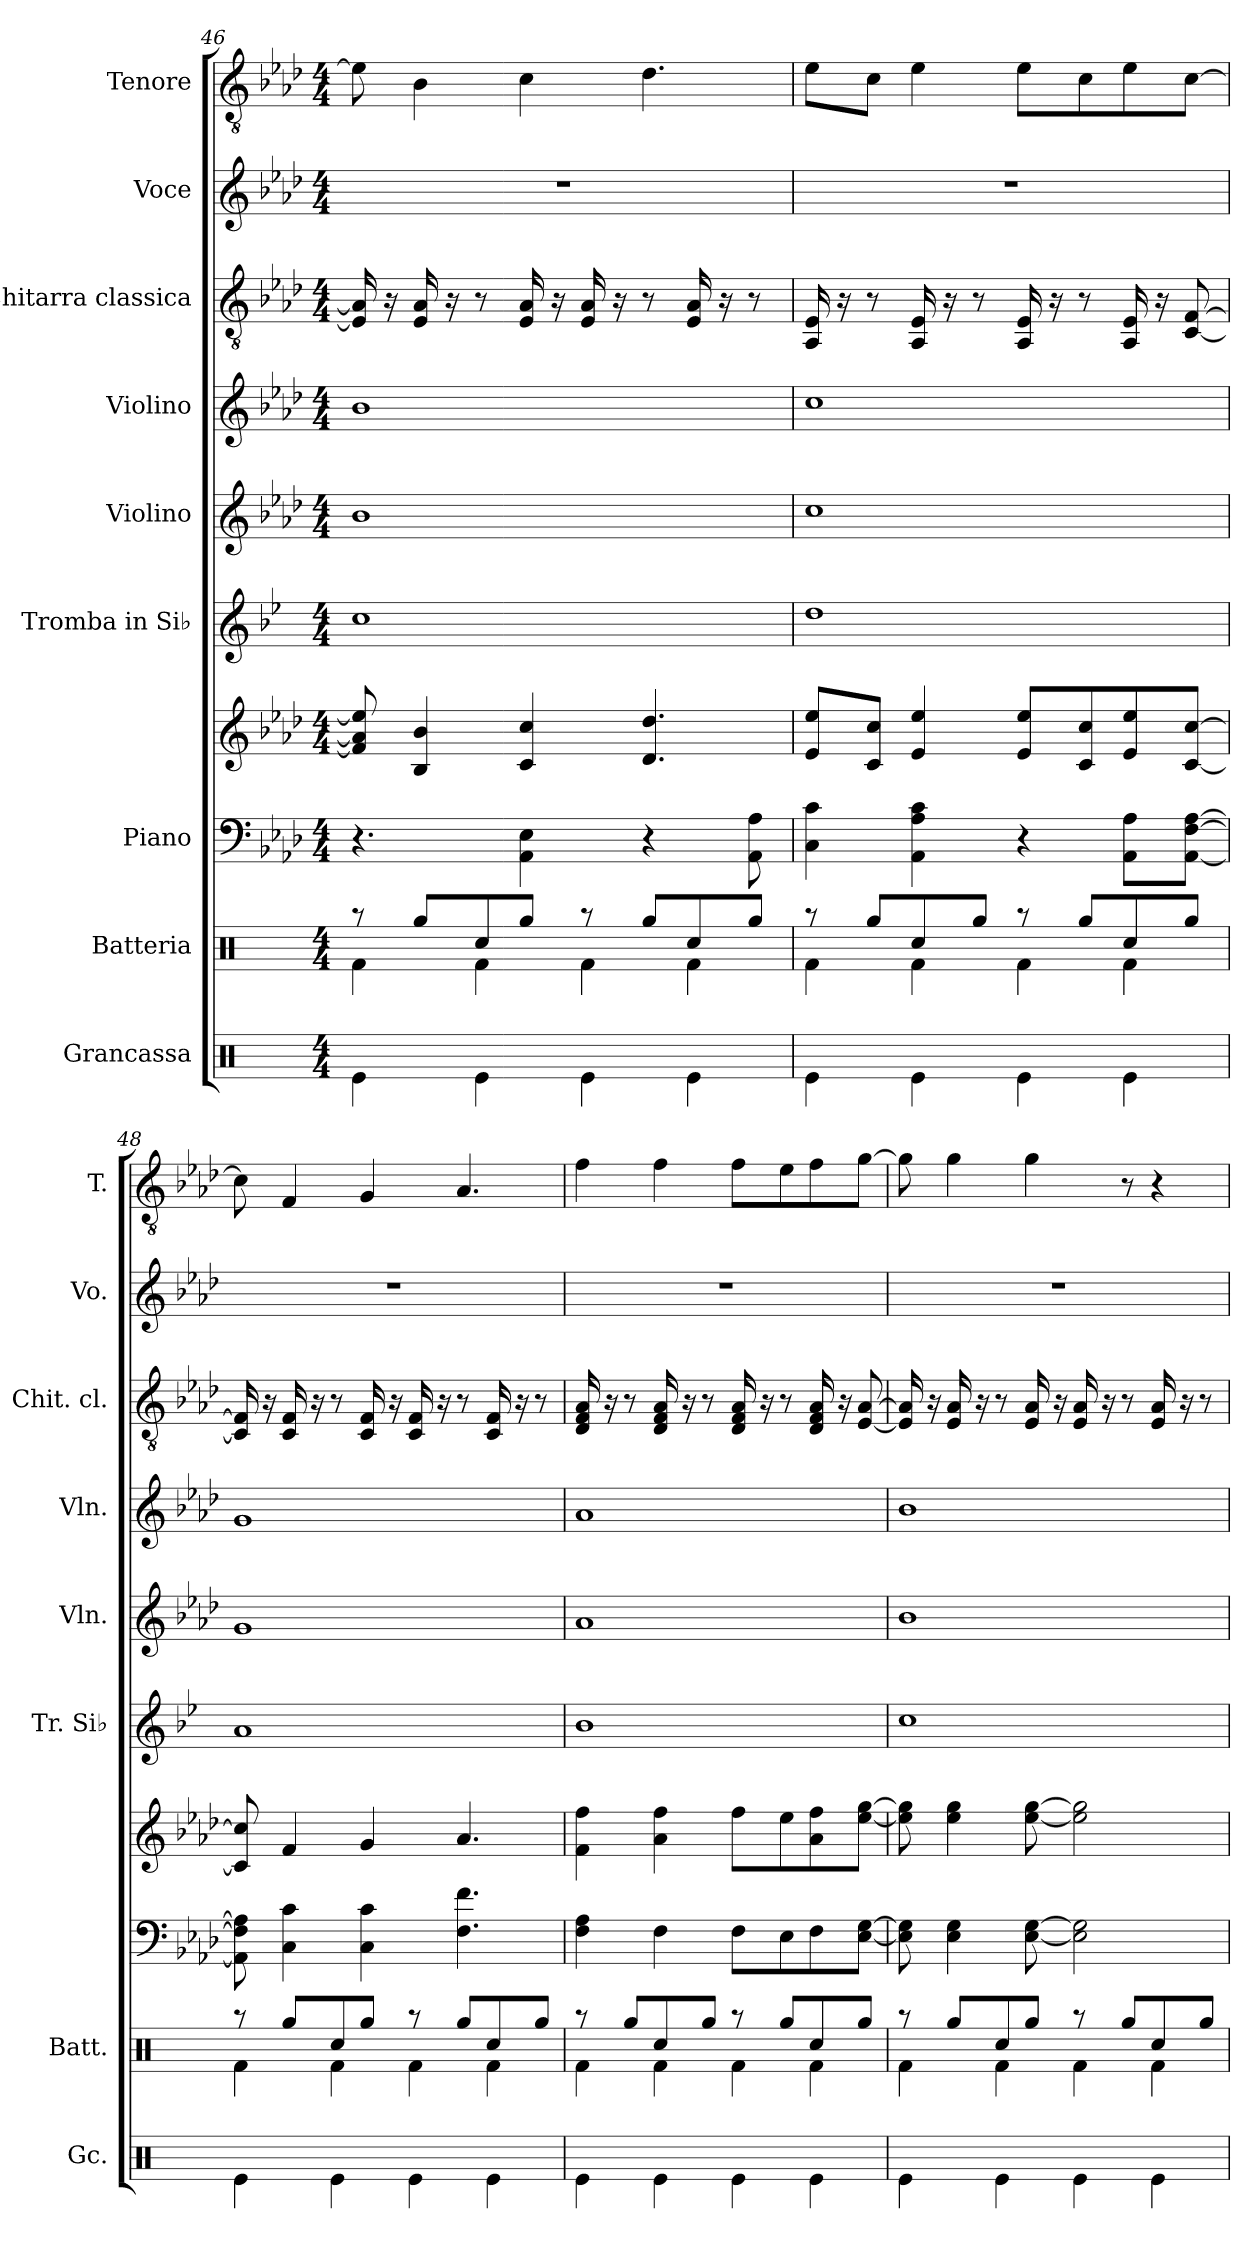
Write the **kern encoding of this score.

**kern	**kern	**kern	**kern	**kern	**kern	**kern	**kern	**kern	**kern
*part9	*part8	*part7	*part7	*part6	*part5	*part4	*part3	*part2	*part1
*staff10	*staff9	*staff8	*staff7	*staff6	*staff5	*staff4	*staff3	*staff2	*staff1
*I"Grancassa	*I"Batteria	*I"Piano	*	*I"Tromba in Si♭	*I"Violino	*I"Violino	*I"Chitarra classica	*I"Voce	*I"Tenore
*I'Gc.	*I'Batt.	*	*	*I'Tr. Si♭	*I'Vln.	*I'Vln.	*I'Chit. cl.	*I'Vo.	*I'T.
*clefX	*clefX	*clefF4	*clefG2	*clefG2	*clefG2	*clefG2	*clefGv2	*clefG2	*clefGv2
*	*	*	*	*ITrd1c2	*	*	*	*	*
*k[]	*k[]	*k[b-e-a-d-]	*k[b-e-a-d-]	*k[b-e-a-d-]	*k[b-e-a-d-]	*k[b-e-a-d-]	*k[b-e-a-d-]	*k[b-e-a-d-]	*k[b-e-a-d-]
*M4/4	*M4/4	*M4/4	*M4/4	*M4/4	*M4/4	*M4/4	*M4/4	*M4/4	*M4/4
=46	=46	=46	=46	=46	=46	=46	=46	=46	=46
*	*^	*	*	*	*	*	*	*	*
4Re\	8r	4Rf\	4.r	8f/] 8a-/] 8ee-/]	1b-	1b-	1b-	16E-/] 16A-/]	1r	8e-\]
.	.	.	.	.	.	.	.	16r	.	.
.	8Rgg/L	.	.	4B-/ 4b-/	.	.	.	16E-/ 16A-/	.	4B-\
.	.	.	.	.	.	.	.	16r	.	.
4Re\	8Rcc/	4Rf\	.	.	.	.	.	8r	.	.
.	8Rgg/J	.	4AA-\ 4E-\ 4A-\yy	4c/ 4cc/	.	.	.	16E-/ 16A-/	.	4c\
.	.	.	.	.	.	.	.	16r	.	.
4Re\	8r	4Rf\	.	.	.	.	.	16E-/ 16A-/	.	.
.	.	.	.	.	.	.	.	16r	.	.
.	8Rgg/L	.	4r	4.d-/ 4.dd-/	.	.	.	8r	.	4.d-\
4Re\	8Rcc/	4Rf\	.	.	.	.	.	16E-/ 16A-/	.	.
.	.	.	.	.	.	.	.	16r	.	.
.	8Rgg/J	.	8AA-\ 8A-\	.	.	.	.	8r	.	.
!!LO:PB:g=z
=47	=47	=47	=47	=47	=47	=47	=47	=47	=47	=47
4Re\	8r	4Rf\	4C\ 4c\	8e-/ 8ee-/L	1cc	1cc	1cc	16AA-/ 16E-/	1r	8e-\L
.	.	.	.	.	.	.	.	16r	.	.
.	8Rgg/L	.	.	8c/ 8cc/J	.	.	.	8r	.	8c\J
4Re\	8Rcc/	4Rf\	4AA-\ 4A-\ 4c\	4e-/ 4ee-/	.	.	.	16AA-/ 16E-/	.	4e-\
.	.	.	.	.	.	.	.	16r	.	.
.	8Rgg/J	.	.	.	.	.	.	8r	.	.
4Re\	8r	4Rf\	4r	8e-/ 8ee-/L	.	.	.	16AA-/ 16E-/	.	8e-\L
.	.	.	.	.	.	.	.	16r	.	.
.	8Rgg/L	.	.	8c/ 8cc/	.	.	.	8r	.	8c\
4Re\	8Rcc/	4Rf\	8AA-\ 8A-\L	8e-/ 8ee-/	.	.	.	16AA-/ 16E-/	.	8e-\
.	.	.	.	.	.	.	.	16r	.	.
.	8Rgg/J	.	[8AA-\ [8F\ [8A-\J	[8c/ [8cc/J	.	.	.	[8C/ [8F/	.	[8c\J
=48	=48	=48	=48	=48	=48	=48	=48	=48	=48	=48
4Re\	8r	4Rf\	8AA-\] 8F\] 8A-\]	8c/] 8cc/]	1g	1g	1g	16C/] 16F/]	1r	8c\]
.	.	.	.	.	.	.	.	16r	.	.
.	8Rgg/L	.	4C\ 4c\	4f/	.	.	.	16C/ 16F/	.	4F/
.	.	.	.	.	.	.	.	16r	.	.
4Re\	8Rcc/	4Rf\	.	.	.	.	.	8r	.	.
.	8Rgg/J	.	4C\ 4c\	4g/	.	.	.	16C/ 16F/	.	4G/
.	.	.	.	.	.	.	.	16r	.	.
4Re\	8r	4Rf\	.	.	.	.	.	16C/ 16F/	.	.
.	.	.	.	.	.	.	.	16r	.	.
.	8Rgg/L	.	4.F\ 4.f\	4.a-/	.	.	.	8r	.	4.A-/
4Re\	8Rcc/	4Rf\	.	.	.	.	.	16C/ 16F/	.	.
.	.	.	.	.	.	.	.	16r	.	.
.	8Rgg/J	.	.	.	.	.	.	8r	.	.
!!LO:PB:g=z
=49	=49	=49	=49	=49	=49	=49	=49	=49	=49	=49
4Re\	8r	4Rf\	4F\ 4A-\	4f\ 4ff\	1a-	1a-	1a-	16D-/ 16F/ 16A-/	1r	4f\
.	.	.	.	.	.	.	.	16r	.	.
.	8Rgg/L	.	.	.	.	.	.	8r	.	.
4Re\	8Rcc/	4Rf\	4F\	4a-\ 4ff\	.	.	.	16D-/ 16F/ 16A-/	.	4f\
.	.	.	.	.	.	.	.	16r	.	.
.	8Rgg/J	.	.	.	.	.	.	8r	.	.
4Re\	8r	4Rf\	8F\L	8ff\L	.	.	.	16D-/ 16F/ 16A-/	.	8f\L
.	.	.	.	.	.	.	.	16r	.	.
.	8Rgg/L	.	8E-\	8ee-\	.	.	.	8r	.	8e-\
4Re\	8Rcc/	4Rf\	8F\	8a-\ 8ff\	.	.	.	16D-/ 16F/ 16A-/	.	8f\
.	.	.	.	.	.	.	.	16r	.	.
.	8Rgg/J	.	[8E-\ [8G\J	[8ee-\ [8gg\J	.	.	.	[8E-/ [8A-/	.	[8g\J
=50	=50	=50	=50	=50	=50	=50	=50	=50	=50	=50
4Re\	8r	4Rf\	8E-\] 8G\]	8ee-\] 8gg\]	1b-	1b-	1b-	16E-/] 16A-/]	1r	8g\]
.	.	.	.	.	.	.	.	16r	.	.
.	8Rgg/L	.	4E-\ 4G\	4ee-\ 4gg\	.	.	.	16E-/ 16A-/	.	4g\
.	.	.	.	.	.	.	.	16r	.	.
4Re\	8Rcc/	4Rf\	.	.	.	.	.	8r	.	.
.	8Rgg/J	.	[8E-\ [8G\	[8ee-\ [8gg\	.	.	.	16E-/ 16A-/	.	4g\
.	.	.	.	.	.	.	.	16r	.	.
4Re\	8r	4Rf\	2E-\] 2G\]	2ee-\] 2gg\]	.	.	.	16E-/ 16A-/	.	.
.	.	.	.	.	.	.	.	16r	.	.
.	8Rgg/L	.	.	.	.	.	.	8r	.	8r
4Re\	8Rcc/	4Rf\	.	.	.	.	.	16E-/ 16A-/	.	4r
.	.	.	.	.	.	.	.	16r	.	.
.	8Rgg/J	.	.	.	.	.	.	8r	.	.
*	*v	*v	*	*	*	*	*	*	*	*
=	=	=	=	=	=	=	=	=	=
*-	*-	*-	*-	*-	*-	*-	*-	*-	*-
